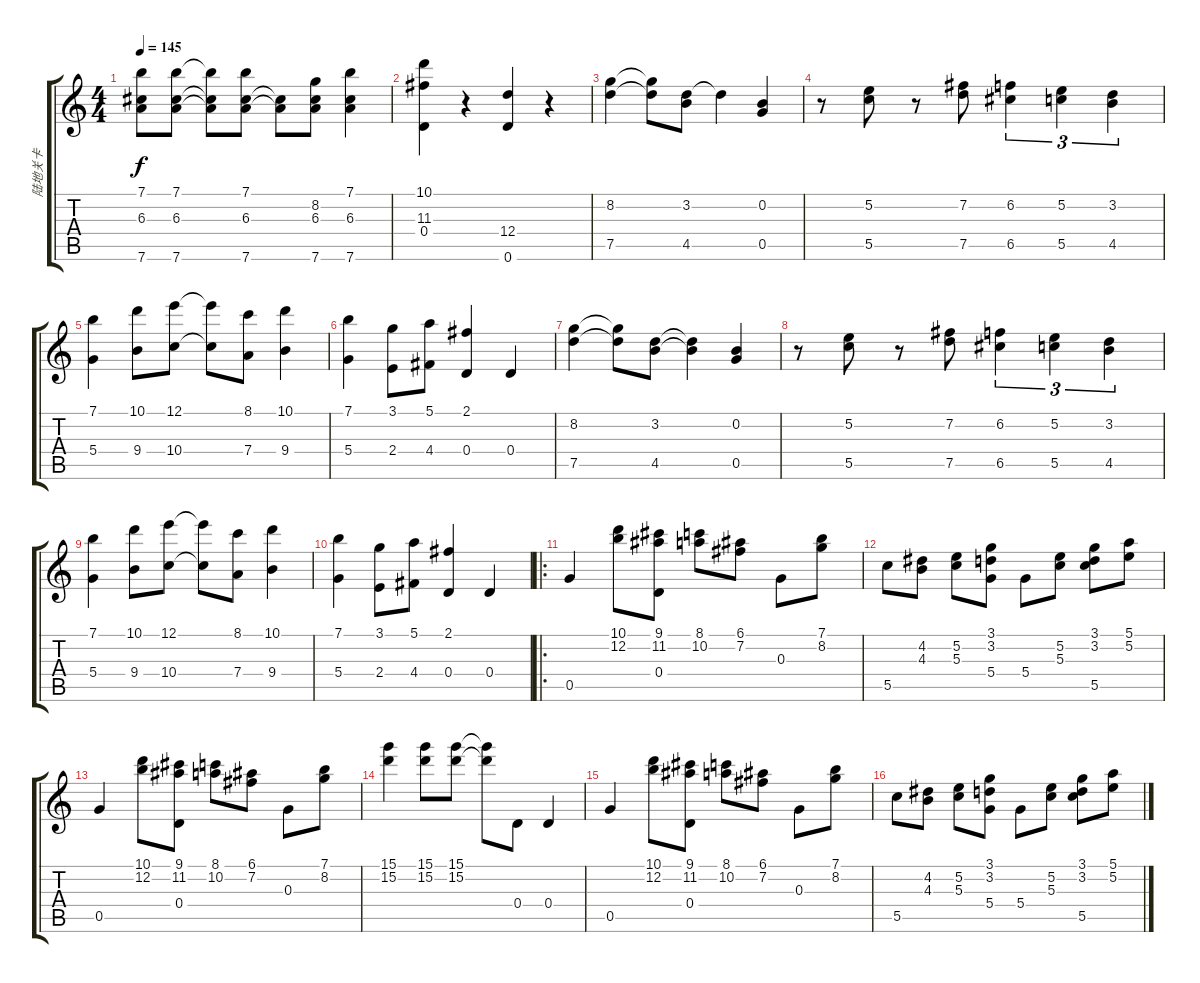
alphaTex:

\track ("陆地关卡" "陆地关卡") {instrument acousticguitarnylon}
\staff {score tabs}
\tuning (E4 B3 G3 D3 G3 D3) {hide}
\ts (4 4)
\tempo 145
\clef g2
\ks c
(7.1 6.3 7.6).8{dy f instrument acousticguitarnylon} (7.1 6.3 7.6).8 (7.1{t} 6.3{t} 7.6{t}).8 (7.1 6.3 7.6).8 (6.3{t} 7.6{t}).8 (8.2 6.3 7.6).8 (7.1 6.3 7.6).4 |
(10.1 11.3 0.4).4 r.4 (12.4 0.6).4 r.4 |
(8.2 7.5).4 (8.2{t} 7.5{t}).8 (3.2 4.5).8 3.2{t}.4 (0.2 0.5).4 |
r.8 (5.2 5.5).8 r.8 (7.2 7.5).8 (6.2 6.5).4{tu (3 2)} (5.2 5.5).4{tu (3 2)} (3.2 4.5).4{tu (3 2)} |
(7.1 5.4).4 (10.1 9.4).8 (12.1 10.4).8 (12.1{t} 10.4{t}).8 (8.1 7.4).8 (10.1 9.4).4 |
(7.1 5.4).4 (3.1 2.4).8 (5.1 4.4).8 (2.1 0.4).4 0.4.4 |
(8.2 7.5).4 (8.2{t} 7.5{t}).8 (3.2 4.5).8 (3.2{t} 4.5{t}).4 (0.2 0.5).4 |
r.8 (5.2 5.5).8 r.8 (7.2 7.5).8 (6.2 6.5).4{tu (3 2)} (5.2 5.5).4{tu (3 2)} (3.2 4.5).4{tu (3 2)} |
(7.1 5.4).4 (10.1 9.4).8 (12.1 10.4).8 (12.1{t} 10.4{t}).8 (8.1 7.4).8 (10.1 9.4).4 |
(7.1 5.4).4 (3.1 2.4).8 (5.1 4.4).8 (2.1 0.4).4 0.4.4 |
\ro
0.5.4 (10.1 12.2).8 (9.1 11.2 0.4).8 (8.1 10.2).8 (6.1 7.2).8 0.3.8 (7.1 8.2).8 |
5.5.8 (4.2 4.3).8 (5.2 5.3).8 (3.1 3.2 5.4).8 5.4.8 (5.2 5.3).8 (3.1 3.2 5.5).8 (5.1 5.2).8 |
0.5.4 (10.1 12.2).8 (9.1 11.2 0.4).8 (8.1 10.2).8 (6.1 7.2).8 0.3.8 (7.1 8.2).8 |
(15.1 15.2).4 (15.1 15.2).8 (15.1 15.2).8 (15.1{t} 15.2{t}).8 0.4.8 0.4.4 |
0.5.4 (10.1 12.2).8 (9.1 11.2 0.4).8 (8.1 10.2).8 (6.1 7.2).8 0.3.8 (7.1 8.2).8 |
5.5.8 (4.2 4.3).8 (5.2 5.3).8 (3.1 3.2 5.4).8 5.4.8 (5.2 5.3).8 (3.1 3.2 5.5).8 (5.1 5.2).8
